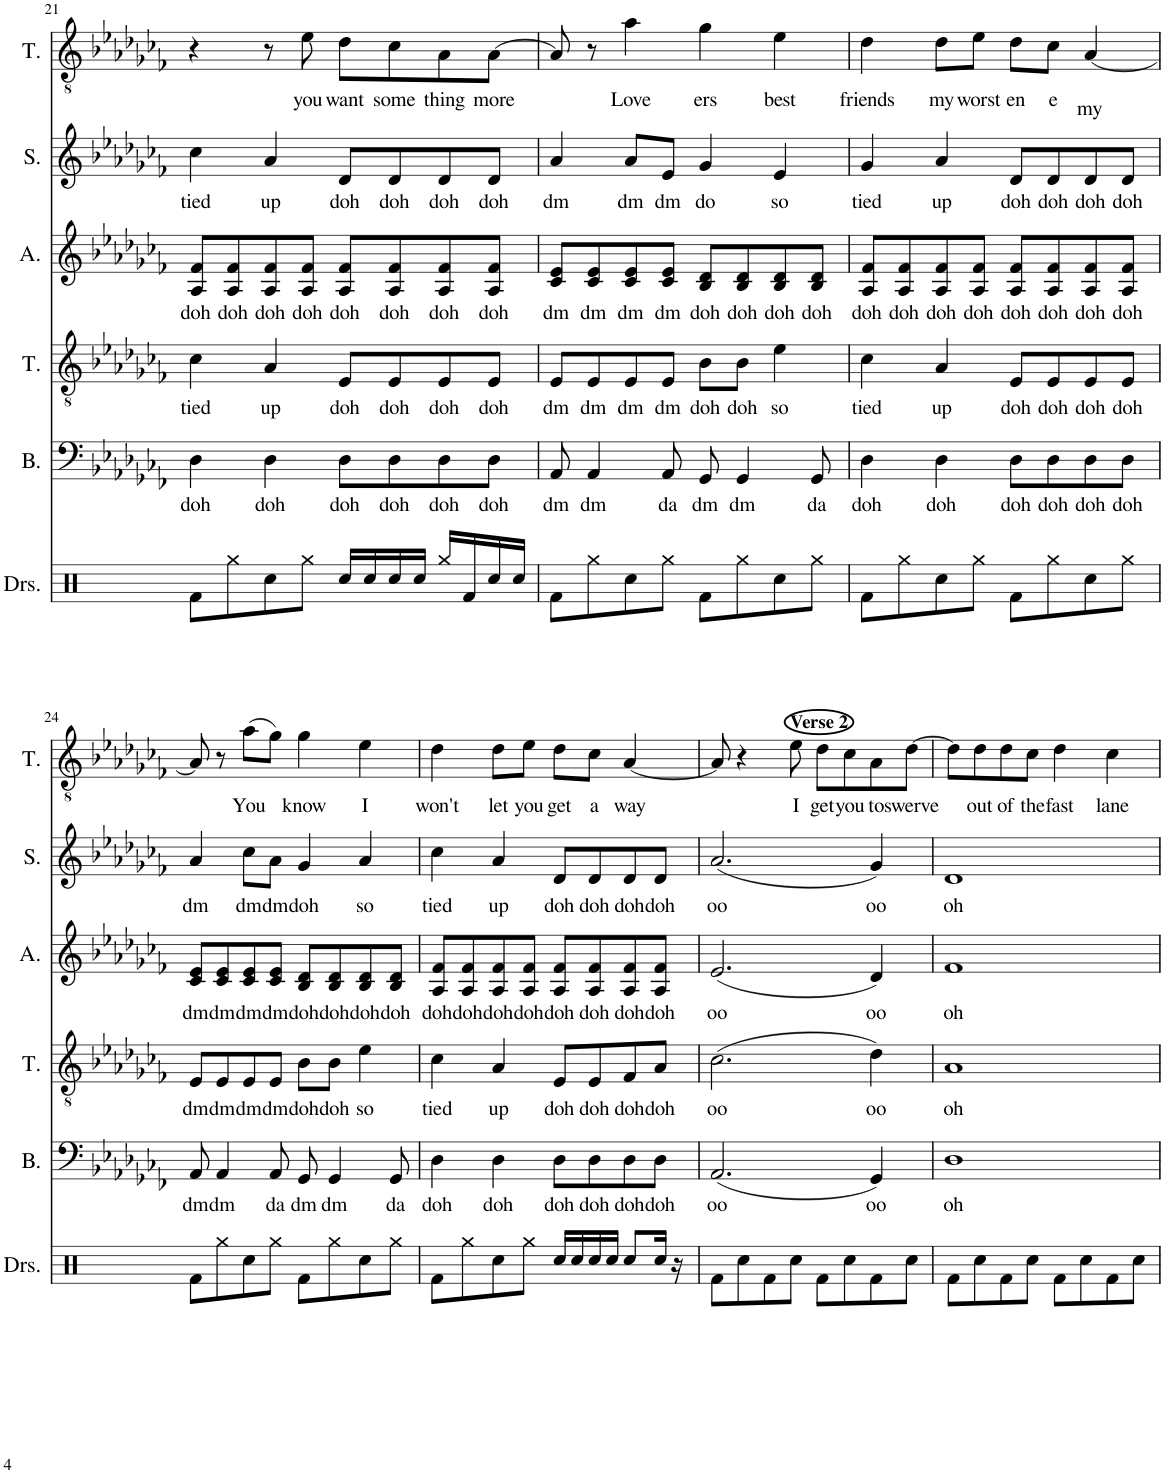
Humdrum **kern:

**kern	**kern	**text	**kern	**text	**kern	**text	**kern	**text	**kern	**text
*part6	*part5	*part5	*part4	*part4	*part3	*part3	*part2	*part2	*part1	*part1
*staff6	*staff5	*staff5	*staff4	*staff4	*staff3	*staff3	*staff2	*staff2	*staff1	*staff1
*I"Drumset	*I"Bass	*	*I"Tenor	*	*I"Alto	*	*I"Soprano	*	*I"Tenor	*
*I'Drs.	*I'B.	*	*I'T.	*	*I'A.	*	*I'S.	*	*I'T.	*
!!LO:PB:g=z
*clefX	*clefF4	*	*clefGv2	*	*clefG2	*	*clefG2	*	*clefGv2	*
*k[]	*k[b-e-a-d-g-c-f-]	*	*k[b-e-a-d-g-c-f-]	*	*k[b-e-a-d-g-c-f-]	*	*k[b-e-a-d-g-c-f-]	*	*k[b-e-a-d-g-c-f-]	*
*M4/4	*M4/4	*	*M4/4	*	*M4/4	*	*M4/4	*	*M4/4	*
=21	=21	=21	=21	=21	=21	=21	=21	=21	=21	=21
!	!	!LO:LY:b	!	!LO:LY:b	!	!LO:LY:b	!	!LO:LY:b	!	!
8Rf\L	4D-\	doh	4c-\	tied	8A-/ 8f-/L	doh	4cc-\	tied	4r	.
!	!	!	!	!	!	!LO:LY:b	!	!	!	!
8Rgg\	.	.	.	.	8A-/ 8f-/	doh	.	.	.	.
!	!	!LO:LY:b	!	!LO:LY:b	!	!LO:LY:b	!	!LO:LY:b	!	!
8Rcc\	4D-\	doh	4A-/	up	8A-/ 8f-/	doh	4a-/	up	8r	.
!	!	!	!	!	!	!LO:LY:b	!	!	!	!LO:LY:b
8Rgg\J	.	.	.	.	8A-/ 8f-/J	doh	.	.	8e-\	you
!	!	!LO:LY:b	!	!LO:LY:b	!	!LO:LY:b	!	!LO:LY:b	!	!LO:LY:b
16Rcc/LL	8D-\L	doh	8E-/L	doh	8A-/ 8f-/L	doh	8d-/L	doh	8d-\L	want
16Rcc/	.	.	.	.	.	.	.	.	.	.
!	!	!LO:LY:b	!	!LO:LY:b	!	!LO:LY:b	!	!LO:LY:b	!	!LO:LY:b
16Rcc/	8D-\	doh	8E-/	doh	8A-/ 8f-/	doh	8d-/	doh	8c-\	some
16Rcc/JJ	.	.	.	.	.	.	.	.	.	.
!	!	!LO:LY:b	!	!LO:LY:b	!	!LO:LY:b	!	!LO:LY:b	!	!LO:LY:b
16Rgg/LL	8D-\	doh	8E-/	doh	8A-/ 8f-/	doh	8d-/	doh	8A-\	thing
16Rf/	.	.	.	.	.	.	.	.	.	.
!	!	!LO:LY:b	!	!LO:LY:b	!	!LO:LY:b	!	!LO:LY:b	!	!LO:LY:b
16Rcc/	8D-\J	doh	8E-/J	doh	8A-/ 8f-/J	doh	8d-/J	doh	[8A-\J	more
16Rcc/JJ	.	.	.	.	.	.	.	.	.	.
=22	=22	=22	=22	=22	=22	=22	=22	=22	=22	=22
!	!	!LO:LY:b	!	!LO:LY:b	!	!LO:LY:b	!	!LO:LY:b	!	!
8Rf\L	8AA-/	dm	8E-/L	dm	8c-/ 8e-/L	dm	4a-/	dm	8A-/]	.
!	!	!LO:LY:b	!	!LO:LY:b	!	!LO:LY:b	!	!	!	!
8Rgg\	4AA-/	dm	8E-/	dm	8c-/ 8e-/	dm	.	.	8r	.
!	!	!	!	!LO:LY:b	!	!LO:LY:b	!	!LO:LY:b	!	!LO:LY:b
8Rcc\	.	.	8E-/	dm	8c-/ 8e-/	dm	8a-/L	dm	4a-\	Love
!	!	!LO:LY:b	!	!LO:LY:b	!	!LO:LY:b	!	!LO:LY:b	!	!
8Rgg\J	8AA-/	da	8E-/J	dm	8c-/ 8e-/J	dm	8e-/J	dm	.	.
!	!	!LO:LY:b	!	!LO:LY:b	!	!LO:LY:b	!	!LO:LY:b	!	!LO:LY:b
8Rf\L	8GG-/	dm	8B-\L	doh	8B-/ 8d-/L	doh	4g-/	do	4g-\	ers
!	!	!LO:LY:b	!	!LO:LY:b	!	!LO:LY:b	!	!	!	!
8Rgg\	4GG-/	dm	8B-\J	doh	8B-/ 8d-/	doh	.	.	.	.
!	!	!	!	!LO:LY:b	!	!LO:LY:b	!	!LO:LY:b	!	!LO:LY:b
8Rcc\	.	.	4e-\	so	8B-/ 8d-/	doh	4e-/	so	4e-\	best
!	!	!LO:LY:b	!	!	!	!LO:LY:b	!	!	!	!
8Rgg\J	8GG-/	da	.	.	8B-/ 8d-/J	doh	.	.	.	.
=23	=23	=23	=23	=23	=23	=23	=23	=23	=23	=23
!	!	!LO:LY:b	!	!LO:LY:b	!	!LO:LY:b	!	!LO:LY:b	!	!LO:LY:b
8Rf\L	4D-\	doh	4c-\	tied	8A-/ 8f-/L	doh	4g-/	tied	4d-\	friends
!	!	!	!	!	!	!LO:LY:b	!	!	!	!
8Rgg\	.	.	.	.	8A-/ 8f-/	doh	.	.	.	.
!	!	!LO:LY:b	!	!LO:LY:b	!	!LO:LY:b	!	!LO:LY:b	!	!LO:LY:b
8Rcc\	4D-\	doh	4A-/	up	8A-/ 8f-/	doh	4a-/	up	8d-\L	my
!	!	!	!	!	!	!LO:LY:b	!	!	!	!LO:LY:b
8Rgg\J	.	.	.	.	8A-/ 8f-/J	doh	.	.	8e-\J	worst
!	!	!LO:LY:b	!	!LO:LY:b	!	!LO:LY:b	!	!LO:LY:b	!	!LO:LY:b
8Rf\L	8D-\L	doh	8E-/L	doh	8A-/ 8f-/L	doh	8d-/L	doh	8d-\L	en
!	!	!LO:LY:b	!	!LO:LY:b	!	!LO:LY:b	!	!LO:LY:b	!	!LO:LY:b
8Rgg\	8D-\	doh	8E-/	doh	8A-/ 8f-/	doh	8d-/	doh	8c-\J	e
!	!	!LO:LY:b	!	!LO:LY:b	!	!LO:LY:b	!	!LO:LY:b	!	!LO:LY:b
8Rcc\	8D-\	doh	8E-/	doh	8A-/ 8f-/	doh	8d-/	doh	[4A-/	my
!	!	!LO:LY:b	!	!LO:LY:b	!	!LO:LY:b	!	!LO:LY:b	!	!
8Rgg\J	8D-\J	doh	8E-/J	doh	8A-/ 8f-/J	doh	8d-/J	doh	.	.
!!LO:LB:g=z
=24	=24	=24	=24	=24	=24	=24	=24	=24	=24	=24
!	!	!LO:LY:b	!	!LO:LY:b	!	!LO:LY:b	!	!LO:LY:b	!	!
8Rf\L	8AA-/	dm	8E-/L	dm	8c-/ 8e-/L	dm	4a-/	dm	8A-/]	.
!	!	!LO:LY:b	!	!LO:LY:b	!	!LO:LY:b	!	!	!	!
8Rgg\	4AA-/	dm	8E-/	dm	8c-/ 8e-/	dm	.	.	8r	.
!	!	!	!	!LO:LY:b	!	!LO:LY:b	!	!LO:LY:b	!	!LO:LY:b
8Rcc\	.	.	8E-/	dm	8c-/ 8e-/	dm	8cc-\L	dm	(8a-\L	You
!	!	!LO:LY:b	!	!LO:LY:b	!	!LO:LY:b	!	!LO:LY:b	!	!
8Rgg\J	8AA-/	da	8E-/J	dm	8c-/ 8e-/J	dm	8a-\J	dm	8g-\J)	.
!	!	!LO:LY:b	!	!LO:LY:b	!	!LO:LY:b	!	!LO:LY:b	!	!LO:LY:b
8Rf\L	8GG-/	dm	8B-\L	doh	8B-/ 8d-/L	doh	4g-/	doh	4g-\	know
!	!	!LO:LY:b	!	!LO:LY:b	!	!LO:LY:b	!	!	!	!
8Rgg\	4GG-/	dm	8B-\J	doh	8B-/ 8d-/	doh	.	.	.	.
!	!	!	!	!LO:LY:b	!	!LO:LY:b	!	!LO:LY:b	!	!LO:LY:b
8Rcc\	.	.	4e-\	so	8B-/ 8d-/	doh	4a-/	so	4e-\	I
!	!	!LO:LY:b	!	!	!	!LO:LY:b	!	!	!	!
8Rgg\J	8GG-/	da	.	.	8B-/ 8d-/J	doh	.	.	.	.
=25	=25	=25	=25	=25	=25	=25	=25	=25	=25	=25
!	!	!LO:LY:b	!	!LO:LY:b	!	!LO:LY:b	!	!LO:LY:b	!	!LO:LY:b
8Rf\L	4D-\	doh	4c-\	tied	8A-/ 8f-/L	doh	4cc-\	tied	4d-\	won't
!	!	!	!	!	!	!LO:LY:b	!	!	!	!
8Rgg\	.	.	.	.	8A-/ 8f-/	doh	.	.	.	.
!	!	!LO:LY:b	!	!LO:LY:b	!	!LO:LY:b	!	!LO:LY:b	!	!LO:LY:b
8Rcc\	4D-\	doh	4A-/	up	8A-/ 8f-/	doh	4a-/	up	8d-\L	let
!	!	!	!	!	!	!LO:LY:b	!	!	!	!LO:LY:b
8Rgg\J	.	.	.	.	8A-/ 8f-/J	doh	.	.	8e-\J	you
!	!	!LO:LY:b	!	!LO:LY:b	!	!LO:LY:b	!	!LO:LY:b	!	!LO:LY:b
16Rcc/LL	8D-\L	doh	8E-/L	doh	8A-/ 8f-/L	doh	8d-/L	doh	8d-\L	get
16Rcc/	.	.	.	.	.	.	.	.	.	.
!	!	!LO:LY:b	!	!LO:LY:b	!	!LO:LY:b	!	!LO:LY:b	!	!LO:LY:b
16Rcc/	8D-\	doh	8E-/	doh	8A-/ 8f-/	doh	8d-/	doh	8c-\J	a
16Rcc/JJ	.	.	.	.	.	.	.	.	.	.
!	!	!LO:LY:b	!	!LO:LY:b	!	!LO:LY:b	!	!LO:LY:b	!	!LO:LY:b
8Rcc/L	8D-\	doh	8F-/	doh	8A-/ 8f-/	doh	8d-/	doh	[4A-/	way
!	!	!LO:LY:b	!	!LO:LY:b	!	!LO:LY:b	!	!LO:LY:b	!	!
16Rcc/Jk	8D-\J	doh	8A-/J	doh	8A-/ 8f-/J	doh	8d-/J	doh	.	.
16r	.	.	.	.	.	.	.	.	.	.
=26	=26	=26	=26	=26	=26	=26	=26	=26	=26	=26
!	!	!LO:LY:b	!	!LO:LY:b	!	!LO:LY:b	!	!LO:LY:b	!	!
8Rf\L	(2.AA-/	oo	(2.c-\	oo	(2.e-/	oo	(2.a-/	oo	8A-/]	.
8Rcc\	.	.	.	.	.	.	.	.	4r	.
8Rf\	.	.	.	.	.	.	.	.	.	.
!	!	!	!	!	!	!	!	!	!LO:TX:a:B:t=Verse 2	!
!	!	!	!	!	!	!	!	!	!	!LO:LY:b
8Rcc\J	.	.	.	.	.	.	.	.	8e-\	I
!	!	!	!	!	!	!	!	!	!	!LO:LY:b
8Rf\L	.	.	.	.	.	.	.	.	8d-\L	get
!	!	!	!	!	!	!	!	!	!	!LO:LY:b
8Rcc\	.	.	.	.	.	.	.	.	8c-\	you
!	!	!LO:LY:b	!	!LO:LY:b	!	!LO:LY:b	!	!LO:LY:b	!	!LO:LY:b
8Rf\	4GG-/)	oo	4d-\)	oo	4d-/)	oo	4g-/)	oo	8A-\	to
!	!	!	!	!	!	!	!	!	!	!LO:LY:b
8Rcc\J	.	.	.	.	.	.	.	.	[8d-\J	swerve
=27	=27	=27	=27	=27	=27	=27	=27	=27	=27	=27
!	!	!LO:LY:b	!	!LO:LY:b	!	!LO:LY:b	!	!LO:LY:b	!	!
8Rf\L	1D-	oh	1A-	oh	1f-	oh	1d-	oh	8d-\L]	.
!	!	!	!	!	!	!	!	!	!	!LO:LY:b
8Rcc\	.	.	.	.	.	.	.	.	8d-\	out
!	!	!	!	!	!	!	!	!	!	!LO:LY:b
8Rf\	.	.	.	.	.	.	.	.	8d-\	of
!	!	!	!	!	!	!	!	!	!	!LO:LY:b
8Rcc\J	.	.	.	.	.	.	.	.	8c-\J	the
!	!	!	!	!	!	!	!	!	!	!LO:LY:b
8Rf\L	.	.	.	.	.	.	.	.	4d-\	fast
8Rcc\	.	.	.	.	.	.	.	.	.	.
!	!	!	!	!	!	!	!	!	!	!LO:LY:b
8Rf\	.	.	.	.	.	.	.	.	4c-\	lane
8Rcc\J	.	.	.	.	.	.	.	.	.	.
=	=	=	=	=	=	=	=	=	=	=
*-	*-	*-	*-	*-	*-	*-	*-	*-	*-	*-
